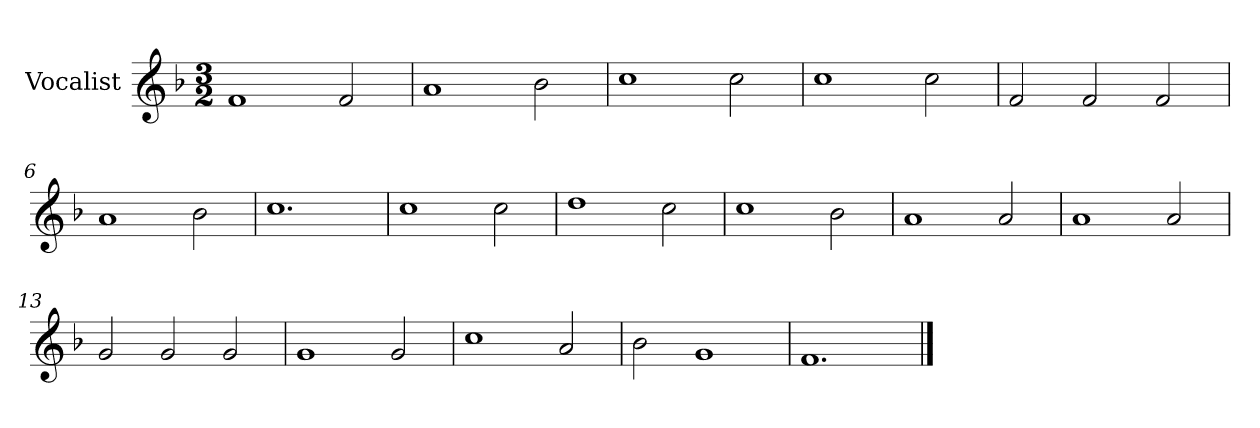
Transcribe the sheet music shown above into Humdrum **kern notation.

**kern
*part1
*staff1
*I"Vocalist
*k[b-]
*F:
*M3/2
=1
1f
2f
=2
1a
2b-
=3
1cc
2cc
=4
1cc
2cc
=5
2f
2f
2f
=6
1a
2b-
=7
1.cc
=8
1cc
2cc
=9
1dd
2cc
=10
1cc
2b-
=11
1a
2a
=12
1a
2a
=13
2g
2g
2g
=14
1g
2g
=15
1cc
2a
=16
2b-
1g
=17
1.f
==
*-
